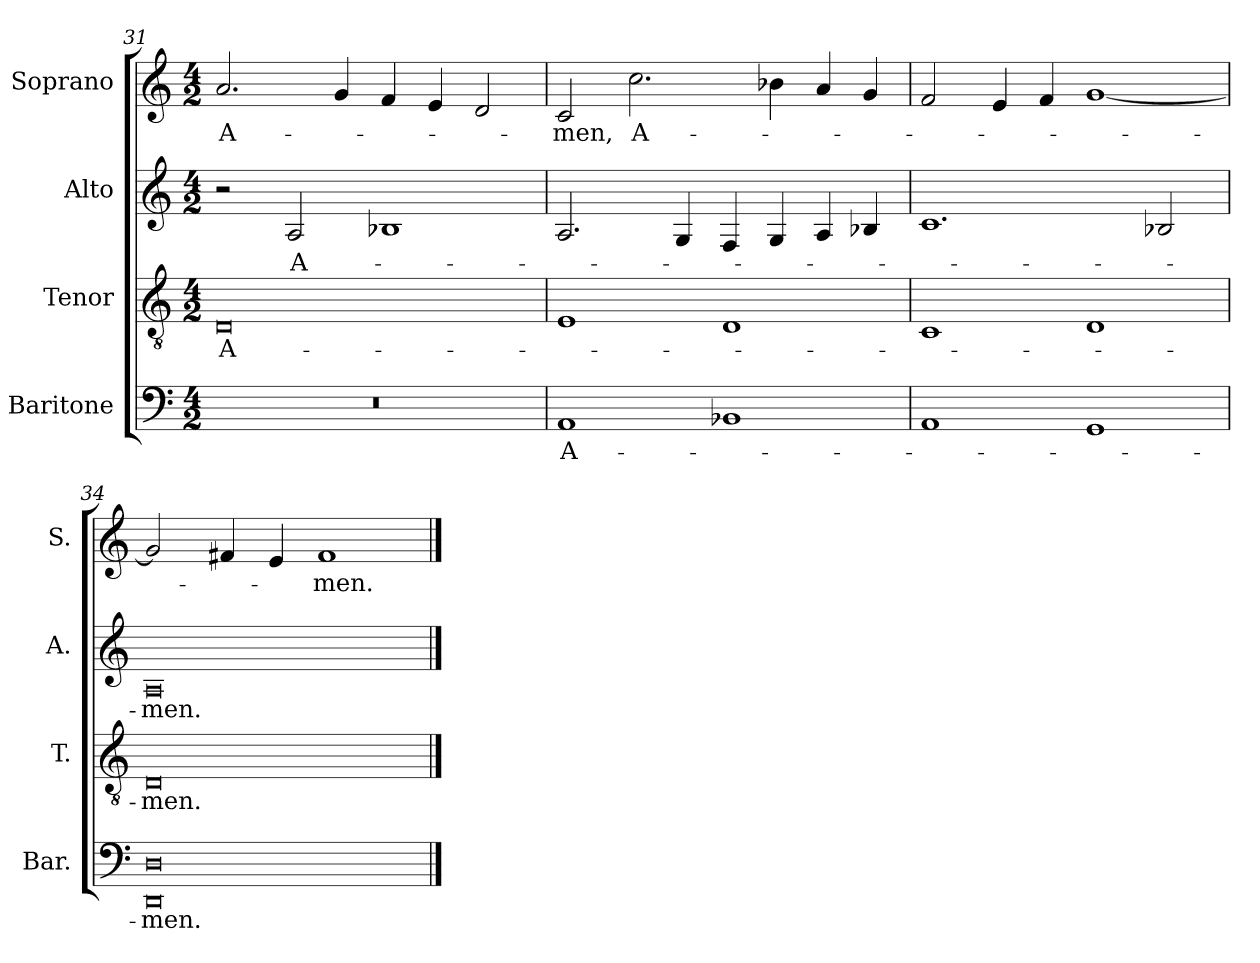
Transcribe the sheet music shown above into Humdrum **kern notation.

**kern	**text	**kern	**text	**kern	**text	**kern	**text
*part4	*part4	*part3	*part3	*part2	*part2	*part1	*part1
*staff4	*staff4	*staff3	*staff3	*staff2	*staff2	*staff1	*staff1
*I"Baritone	*	*I"Tenor	*	*I"Alto	*	*I"Soprano	*
*I'Bar.	*	*I'T.	*	*I'A.	*	*I'S.	*
*clefF4	*	*clefGv2	*	*clefG2	*	*clefG2	*
*	*	*ITrd7c12	*	*	*	*	*
*k[]	*	*k[]	*	*k[]	*	*k[]	*
*C:	*	*C:	*	*C:	*	*C:	*
*M4/2	*	*M4/2	*	*M4/2	*	*M4/2	*
*MM168	*	*MM168	*	*MM168	*	*MM168	*
=31	=31	=31	=31	=31	=31	=31	=31
!LO:N:vis=1	!	!	!	!	!	!	!
!	!	!	!LO:LY:b:color=#000000	!	!	!	!
!	!	!	!	!	!	!	!LO:LY:b:color=#000000
0r	.	0DDi	A-	2r	.	2.ai/	A-
!	!	!	!	!	!LO:LY:b:color=#000000	!	!
.	.	.	.	2Ai/	A-	.	.
.	.	.	.	.	.	4gi/	.
.	.	.	.	1B-Xi	.	4fi/	.
.	.	.	.	.	.	4ei/	.
.	.	.	.	.	.	2di/	.
=32	=32	=32	=32	=32	=32	=32	=32
!	!LO:LY:b:color=#000000	!	!	!	!	!	!
!	!	!	!	!	!	!	!LO:LY:b:color=#000000
1AAi	A-	1EEi	.	2.Ai/	.	2ci/	-men,
!	!	!	!	!	!	!	!LO:LY:b:color=#000000
.	.	.	.	.	.	2.cci\	A-
.	.	.	.	4Gi/	.	.	.
1BB-Xi	.	1DDi	.	4Fi/	.	.	.
.	.	.	.	4Gi/	.	4b-Xi\	.
.	.	.	.	4Ai/	.	4ai/	.
.	.	.	.	4B-Xi/	.	4gi/	.
=33	=33	=33	=33	=33	=33	=33	=33
1AAi	.	1CCi	.	1.ci	.	2fi/	.
.	.	.	.	.	.	4ei/	.
.	.	.	.	.	.	4fi/	.
1GGi	.	1DDi	.	.	.	[1gi	.
.	.	.	.	2B-Xi/	.	.	.
=34	=34	=34	=34	=34	=34	=34	=34
!	!LO:LY:b:color=#000000	!	!	!	!	!	!
!	!	!	!LO:LY:b:color=#000000	!	!	!	!
!	!	!	!	!	!LO:LY:b:color=#000000	!	!
0DDi 0Di	-men.	0DDi	-men.	0Ai	-men.	2gi/]	.
.	.	.	.	.	.	4f#Xi/	.
.	.	.	.	.	.	4ei/	.
!	!	!	!	!	!	!	!LO:LY:b:color=#000000
.	.	.	.	.	.	1f#i	-men.
==	==	==	==	==	==	==	==
*-	*-	*-	*-	*-	*-	*-	*-
